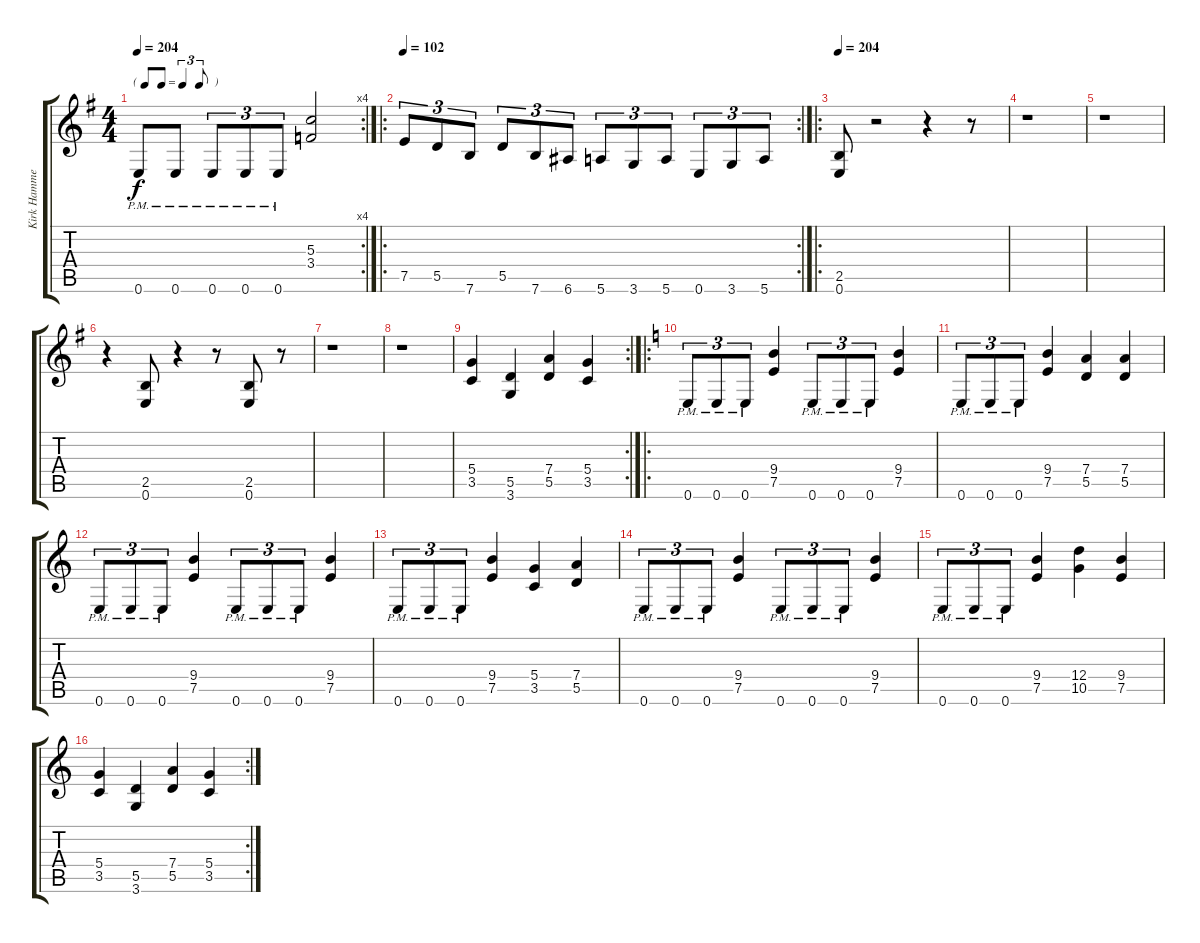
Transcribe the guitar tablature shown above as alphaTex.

\track ("Kirk Hammett" "Kirk Hamme") {instrument distortionguitar}
\staff {score tabs}
\tuning (E4 B3 G3 D3 A2 E2) {hide}
\rc 4
\ts (4 4)
\tf triplet8th
\tempo 204
\clef g2
\ks eminor
0.6{pm}.8{dy f} 0.6{pm}.8 0.6{pm}.8{tu (3 2)} 0.6{pm}.8{tu (3 2)} 0.6{pm}.8{tu (3 2)} (5.3 3.4).2 |
\ro
\rc 2
\tempo 102
7.5.8{tu (3 2)} 5.5.8{tu (3 2)} 7.6.8{tu (3 2)} 5.5.8{tu (3 2)} 7.6.8{tu (3 2)} 6.6.8{tu (3 2)} 5.6.8{tu (3 2)} 3.6.8{tu (3 2)} 5.6.8{tu (3 2)} 0.6.8{tu (3 2)} 3.6.8{tu (3 2)} 5.6.8{tu (3 2)} |
\ro
\tempo 204
(2.5 0.6).8{balance 3} r.2 r.4 r.8 |
r.1 |
r.1 |
r.4 (2.5 0.6).8 r.4 r.8 (2.5 0.6).8 r.8 |
r.1 |
r.1 |
\rc 2
(5.4 3.5).4 (5.5 3.6).4 (7.4 5.5).4 (5.4 3.5).4 |
\ro
\ks c
0.6{pm}.8{tu (3 2)} 0.6{pm}.8{tu (3 2)} 0.6{pm}.8{tu (3 2)} (9.4 7.5).4 0.6{pm}.8{tu (3 2)} 0.6{pm}.8{tu (3 2)} 0.6{pm}.8{tu (3 2)} (9.4 7.5).4 |
0.6{pm}.8{tu (3 2)} 0.6{pm}.8{tu (3 2)} 0.6{pm}.8{tu (3 2)} (9.4 7.5).4 (7.4 5.5).4 (7.4 5.5).4 |
0.6{pm}.8{tu (3 2)} 0.6{pm}.8{tu (3 2)} 0.6{pm}.8{tu (3 2)} (9.4 7.5).4 0.6{pm}.8{tu (3 2)} 0.6{pm}.8{tu (3 2)} 0.6{pm}.8{tu (3 2)} (9.4 7.5).4 |
0.6{pm}.8{tu (3 2)} 0.6{pm}.8{tu (3 2)} 0.6{pm}.8{tu (3 2)} (9.4 7.5).4 (5.4 3.5).4 (7.4 5.5).4 |
0.6{pm}.8{tu (3 2)} 0.6{pm}.8{tu (3 2)} 0.6{pm}.8{tu (3 2)} (9.4 7.5).4 0.6{pm}.8{tu (3 2)} 0.6{pm}.8{tu (3 2)} 0.6{pm}.8{tu (3 2)} (9.4 7.5).4 |
0.6{pm}.8{tu (3 2)} 0.6{pm}.8{tu (3 2)} 0.6{pm}.8{tu (3 2)} (9.4 7.5).4 (12.4 10.5).4 (9.4 7.5).4 |
\rc 2
(5.4 3.5).4 (5.5 3.6).4 (7.4 5.5).4 (5.4 3.5).4
